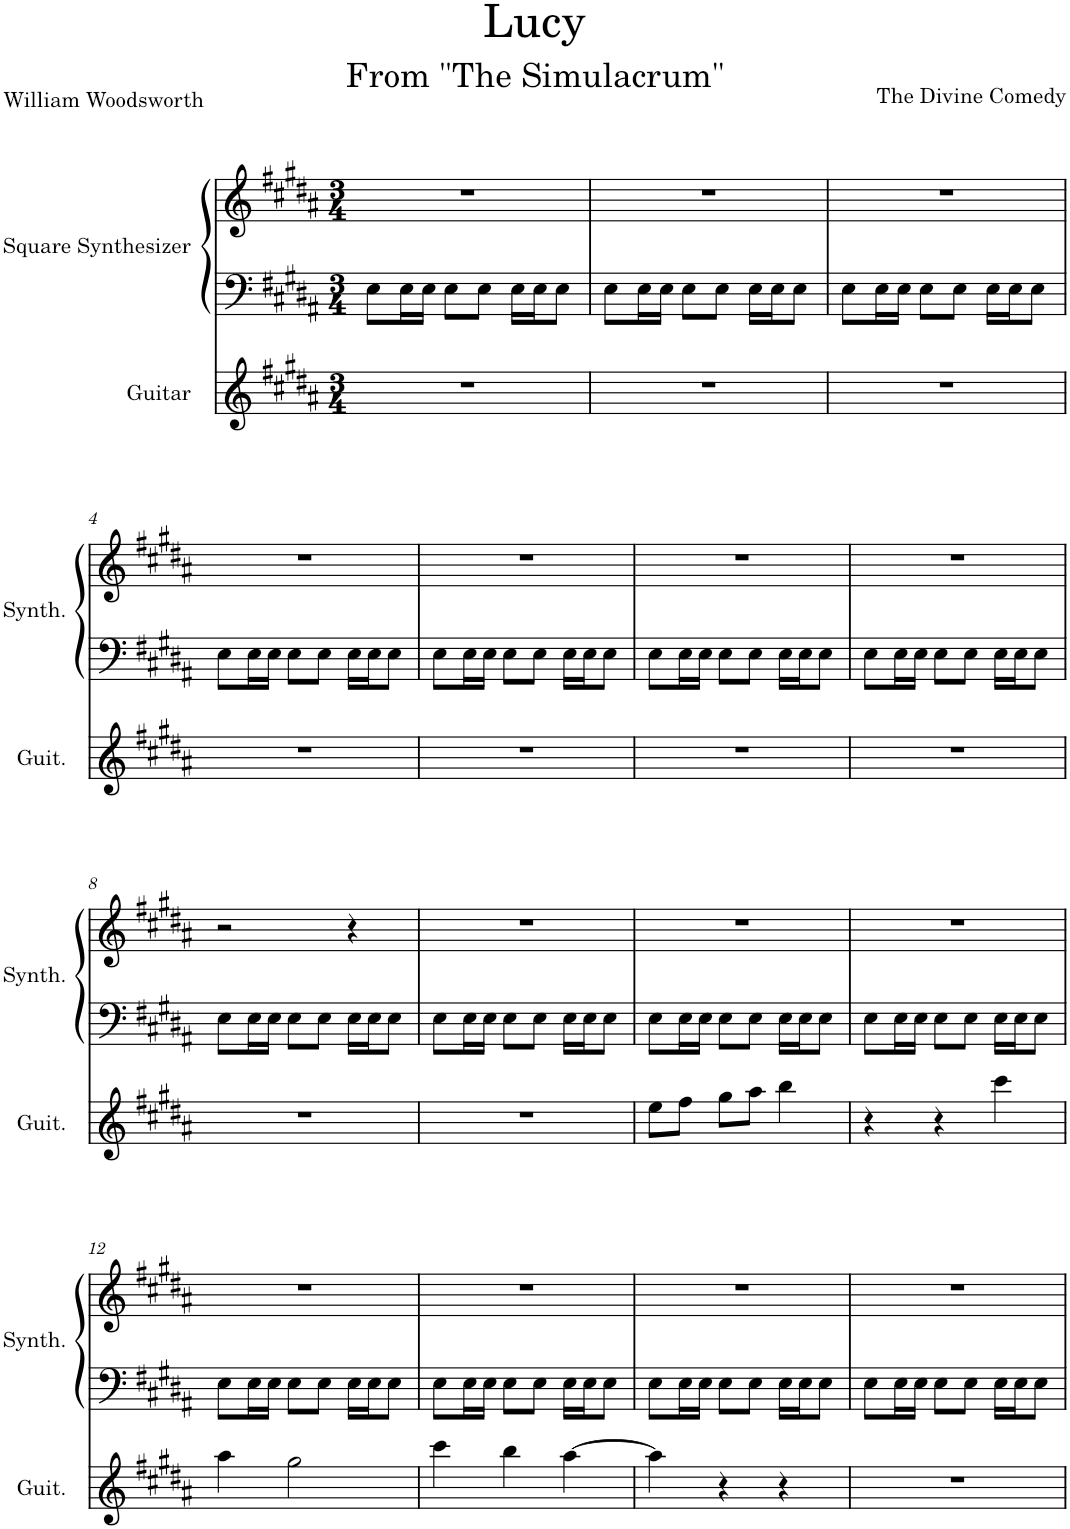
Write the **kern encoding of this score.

**kern	**kern	**kern
*part2	*part1	*part1
*staff3	*staff2	*staff1
*I"Guitar	*I"Square Synthesizer	*
*I'Guit.	*I'Synth.	*
*clefG2	*clefF4	*clefG2
*Trd7c12	*	*
*k[f#c#g#d#a#]	*k[f#c#g#d#a#]	*k[f#c#g#d#a#]
*M3/4	*M3/4	*M3/4
=1	=1	=1
2.r	8E\L	2.r
.	16E\L	.
.	16E\JJ	.
.	8E\L	.
.	8E\J	.
.	16E\LL	.
.	16E\J	.
.	8E\J	.
=2	=2	=2
2.r	8E\L	2.r
.	16E\L	.
.	16E\JJ	.
.	8E\L	.
.	8E\J	.
.	16E\LL	.
.	16E\J	.
.	8E\J	.
=3	=3	=3
2.r	8E\L	2.r
.	16E\L	.
.	16E\JJ	.
.	8E\L	.
.	8E\J	.
.	16E\LL	.
.	16E\J	.
.	8E\J	.
!!LO:LB:g=z
=4	=4	=4
2.r	8E\L	2.r
.	16E\L	.
.	16E\JJ	.
.	8E\L	.
.	8E\J	.
.	16E\LL	.
.	16E\J	.
.	8E\J	.
=5	=5	=5
2.r	8E\L	2.r
.	16E\L	.
.	16E\JJ	.
.	8E\L	.
.	8E\J	.
.	16E\LL	.
.	16E\J	.
.	8E\J	.
=6	=6	=6
2.r	8E\L	2.r
.	16E\L	.
.	16E\JJ	.
.	8E\L	.
.	8E\J	.
.	16E\LL	.
.	16E\J	.
.	8E\J	.
=7	=7	=7
2.r	8E\L	2.r
.	16E\L	.
.	16E\JJ	.
.	8E\L	.
.	8E\J	.
.	16E\LL	.
.	16E\J	.
.	8E\J	.
!!LO:LB:g=z
=8	=8	=8
2.r	8E\L	2r
.	16E\L	.
.	16E\JJ	.
.	8E\L	.
.	8E\J	.
.	16E\LL	4r
.	16E\J	.
.	8E\J	.
=9	=9	=9
2.r	8E\L	2.r
.	16E\L	.
.	16E\JJ	.
.	8E\L	.
.	8E\J	.
.	16E\LL	.
.	16E\J	.
.	8E\J	.
=10	=10	=10
8ee\L	8E\L	2.r
8ff#\J	16E\L	.
.	16E\JJ	.
8gg#\L	8E\L	.
8aa#\J	8E\J	.
4bb\	16E\LL	.
.	16E\J	.
.	8E\J	.
=11	=11	=11
4r	8E\L	2.r
.	16E\L	.
.	16E\JJ	.
4r	8E\L	.
.	8E\J	.
4ccc#\	16E\LL	.
.	16E\J	.
.	8E\J	.
!!LO:LB:g=z
=12	=12	=12
4aa#\	8E\L	2.r
.	16E\L	.
.	16E\JJ	.
2gg#\	8E\L	.
.	8E\J	.
.	16E\LL	.
.	16E\J	.
.	8E\J	.
=13	=13	=13
4ccc#\	8E\L	2.r
.	16E\L	.
.	16E\JJ	.
4bb\	8E\L	.
.	8E\J	.
[4aa#\	16E\LL	.
.	16E\J	.
.	8E\J	.
=14	=14	=14
4aa#\]	8E\L	2.r
.	16E\L	.
.	16E\JJ	.
4r	8E\L	.
.	8E\J	.
4r	16E\LL	.
.	16E\J	.
.	8E\J	.
=15	=15	=15
2.r	8E\L	2.r
.	16E\L	.
.	16E\JJ	.
.	8E\L	.
.	8E\J	.
.	16E\LL	.
.	16E\J	.
.	8E\J	.
=	=	=
*-	*-	*-
